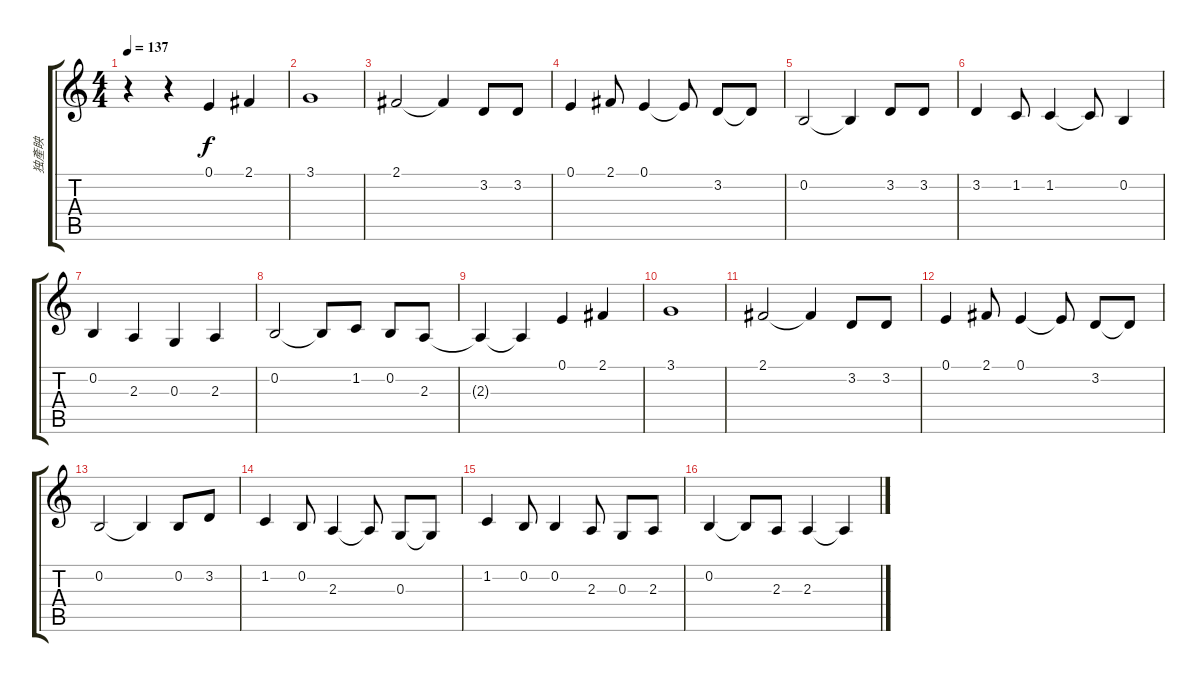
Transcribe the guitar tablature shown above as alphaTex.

\track ("独產眏" "独產眏") {instrument oboe}
\staff {score tabs}
\tuning (E4 B3 G3 D3 A2 E2) {hide}
\ts (4 4)
\tempo 137
\clef g2
\ks c
r.4{dy f} r.4 0.1.4 2.1.4 |
3.1.1 |
2.1.2 2.1{t}.4 3.2.8 3.2.8 |
0.1.4 2.1.8 0.1.4 0.1{t}.8 3.2.8 3.2{t}.8 |
0.2.2 0.2{t}.4 3.2.8 3.2.8 |
3.2.4 1.2.8 1.2.4 1.2{t}.8 0.2.4 |
0.2.4 2.3.4 0.3.4 2.3.4 |
0.2.2 0.2{t}.8 1.2.8 0.2.8 2.3.8 |
2.3{t}.4 2.3{t}.4 0.1.4 2.1.4 |
3.1.1 |
2.1.2 2.1{t}.4 3.2.8 3.2.8 |
0.1.4 2.1.8 0.1.4 0.1{t}.8 3.2.8 3.2{t}.8 |
0.2.2 0.2{t}.4 0.2.8 3.2.8 |
1.2.4 0.2.8 2.3.4 2.3{t}.8 0.3.8 0.3{t}.8 |
1.2.4 0.2.8 0.2.4 2.3.8 0.3.8 2.3.8 |
0.2.4 0.2{t}.8 2.3.8 2.3.4 2.3{t}.4
